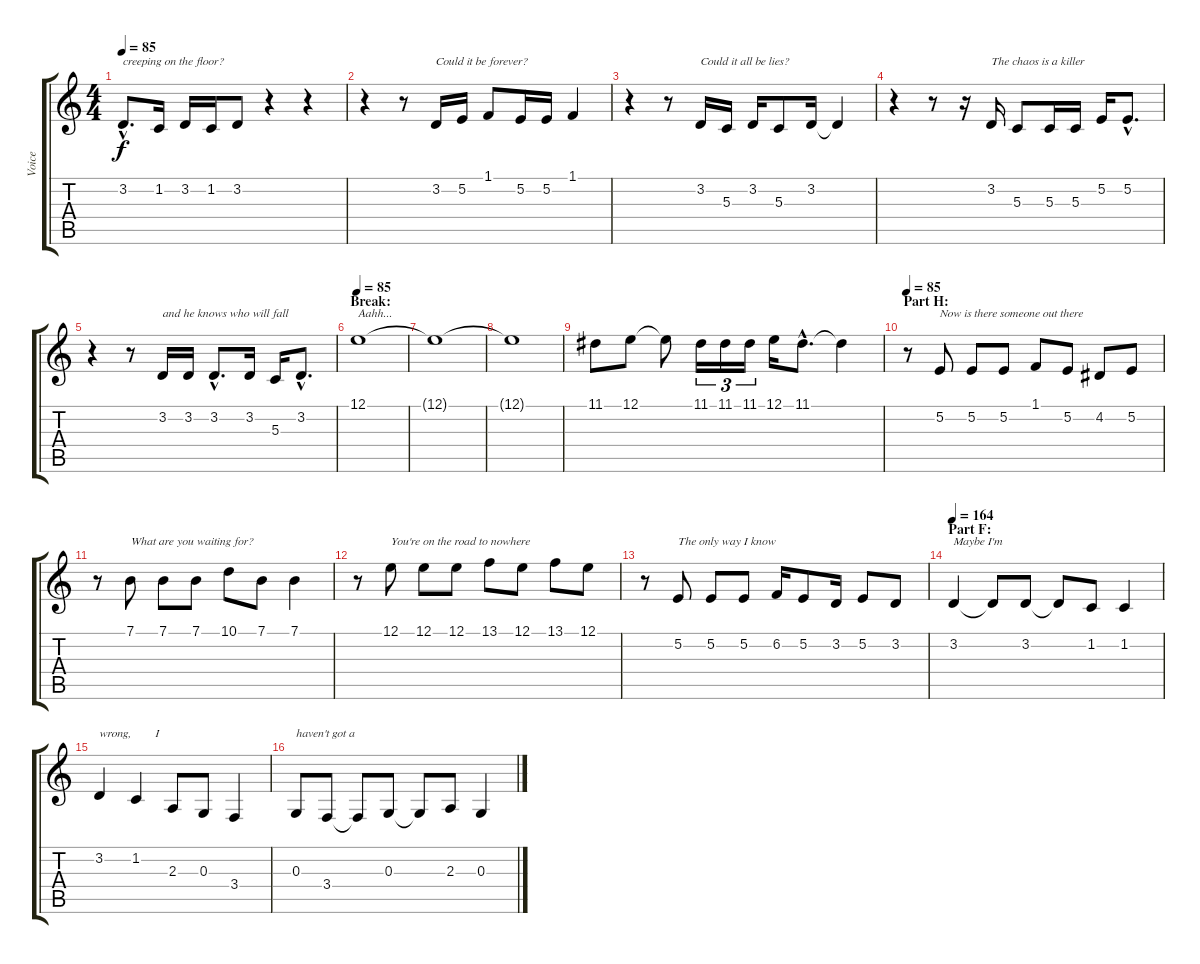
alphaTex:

\track ("Voice" "Voice") {instrument oboe}
\staff {score tabs}
\tuning (E4 B3 G3 D3 A2 E2) {hide}
\ts (4 4)
\tempo 85
\clef g2
\ks c
3.2{hac}.8{d txt "creeping on the floor?" dy f} 1.2.16 3.2.16 1.2.16 3.2.8 r.4 r.4 |
r.4 r.8 3.2.16{txt "Could it be forever? "} 5.2.16 1.1.8 5.2.16 5.2.16 1.1.4 |
r.4 r.8 3.2.16{txt "Could it all be lies?"} 5.3.16 3.2.16 5.3.8 3.2.16 3.2{t}.4 |
r.4 r.8 r.16 3.2.16{txt "The chaos is a killer "} 5.3.8 5.3.16 5.3.16 5.2.16 5.2{hac}.8{d} |
r.4 r.8 3.2.16{txt "and he knows who will fall"} 3.2.16 3.2{hac}.8{d} 3.2.16 5.3.16 3.2{hac}.8{d} |
\section ("" "Break:")
\tempo 85
12.1.1{txt "Aahh..." volume 6} |
12.1{t}.1 |
12.1{t}.1 |
11.1.8 12.1.8 12.1{t}.8 11.1.16{tu (3 2)} 11.1.16{tu (3 2)} 11.1.16{tu (3 2)} 12.1.16 11.1{hac}.8{d} 11.1{t}.4 |
\section ("" "Part H:")
\tempo 85
r.8{volume 10} 5.2.8{txt "Now is there someone out there"} 5.2.8 5.2.8 1.1.8 5.2.8 4.2.8 5.2.8 |
r.8 7.1.8{txt "What are you waiting for?"} 7.1.8 7.1.8 10.1.8 7.1.8 7.1.4 |
r.8 12.1.8{txt "You're on the road to nowhere"} 12.1.8 12.1.8 13.1.8 12.1.8 13.1.8 12.1.8 |
r.8 5.2.8{txt "The only way I know"} 5.2.8 5.2.8 6.2.16 5.2.8 3.2.16 5.2.8 3.2.8 |
\section ("" "Part F:")
\tempo 164
3.2.4{txt "Maybe I'm "} 3.2{t}.8 3.2.8 3.2{t}.8 1.2.8 1.2.4 |
3.2.4{txt "wrong,        I"} 1.2.4 2.3.8 0.3.8 3.4.4 |
0.3.8{txt "haven't got a "} 3.4.8 3.4{t}.8 0.3.8 0.3{t}.8 2.3.8 0.3.4
